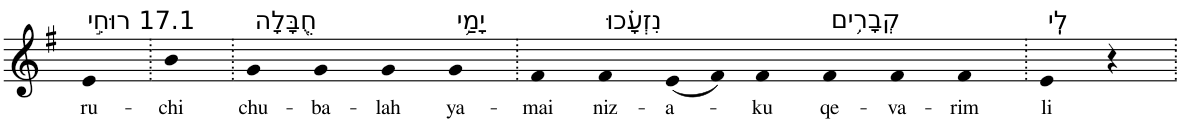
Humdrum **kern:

**kern	**text
*part1	*part1
*staff1	*staff1
*I"Piano	*
*I'Pno	*
*clefG2	*
*k[f#]	*
*G:	*
=1	=1
!LO:TX:a:t=17.1 רוּחִ֣י	!
!	!LO:LY:b
4e	ru-
=2.	=2.
!	!LO:LY:b
4b	-chi
=3.	=3.
!LO:TX:a:t=חֻ֭בָּלָה	!
!	!LO:LY:b
4g	chu-
!	!LO:LY:b
4g	-ba-
!	!LO:LY:b
4g	-lah
!LO:TX:a:t=יָמַ֥י	!
!	!LO:LY:b
4g	ya-
=4.	=4.
!	!LO:LY:b
4f#	-mai
!LO:TX:a:t=נִזְעָ֗כוּ	!
!	!LO:LY:b
4f#	niz-
!	!LO:LY:b
(8e	-a-
8f#)	.
!	!LO:LY:b
4f#	-ku
!LO:TX:a:t=קְבָרִ֥ים	!
!	!LO:LY:b
4f#	qe-
!	!LO:LY:b
4f#	-va-
!	!LO:LY:b
4f#	-rim
=5.	=5.
!LO:TX:a:t=לִֽי	!
!	!LO:LY:b
4e	li
4r	.
=.	=.
*-	*-
